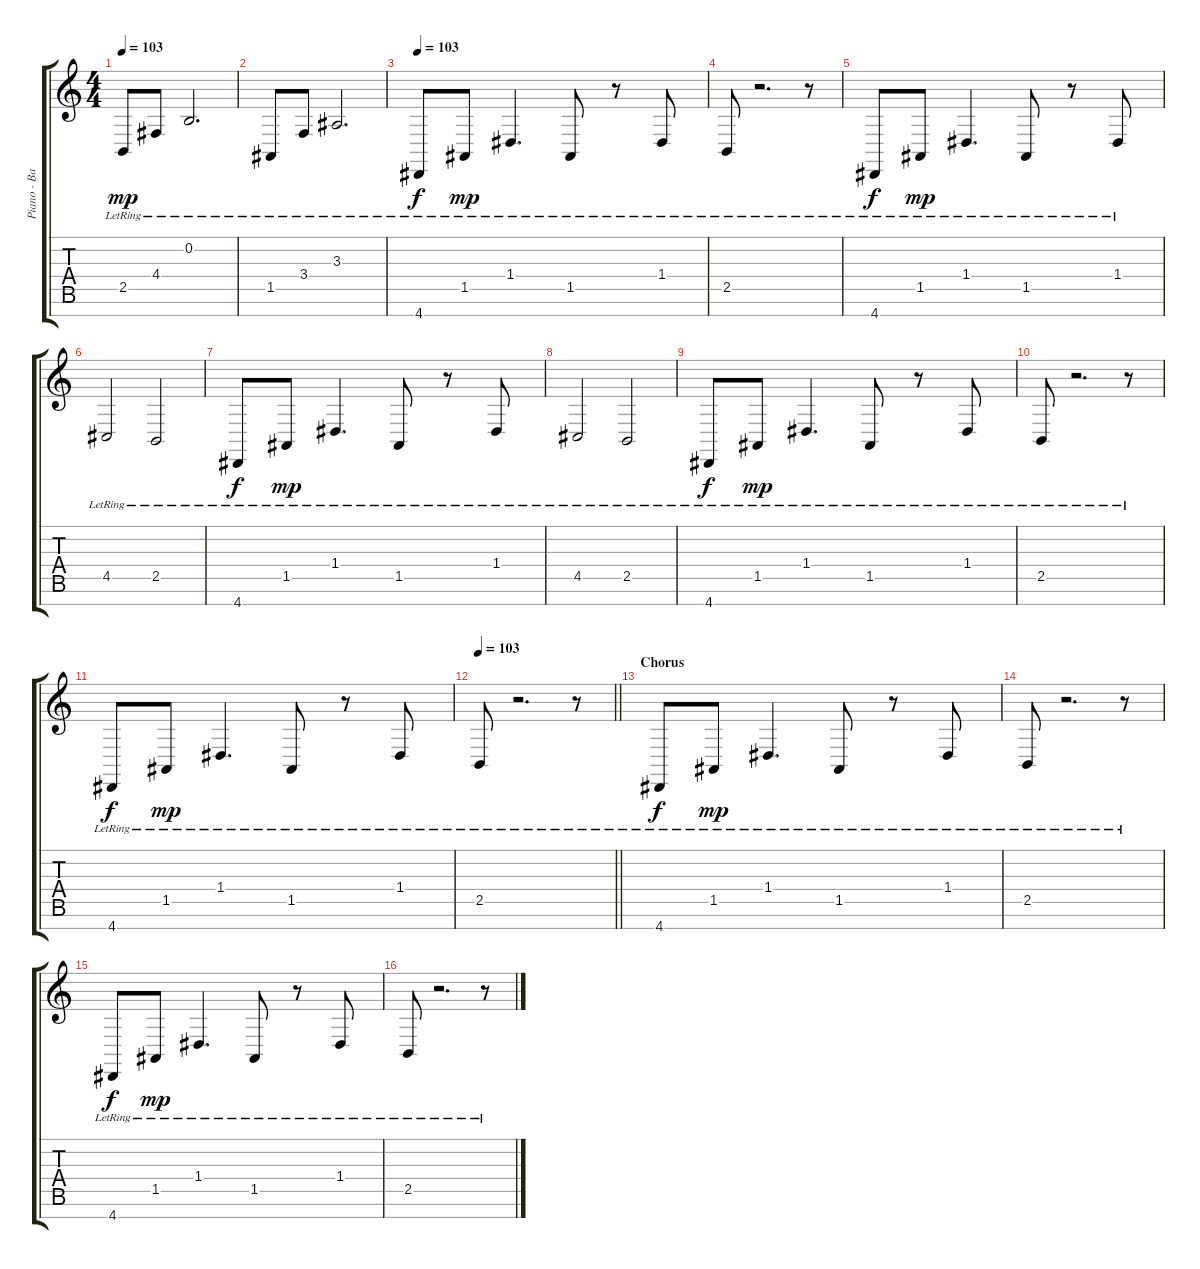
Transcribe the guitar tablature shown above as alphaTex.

\track ("Piano - Bass" "Piano - Ba") {instrument acousticgrandpiano}
\staff {score tabs}
\tuning (E4 B3 G3 D3 A2 E2 B1) {hide}
\ts (4 4)
\tempo 103
\clef g2
\ks c
2.5{lr}.8{dy mp} 4.4{lr}.8 0.2{lr}.2{d} |
1.5{lr}.8 3.4{lr}.8 3.3{lr}.2{d} |
\tempo 103
4.7{lr}.8{dy f} 1.5{lr}.8{dy mp} 1.4{lr}.4{d} 1.5{lr}.8 r.8 1.4{lr}.8 |
2.5{lr}.8 r.2{d} r.8 |
4.7{lr}.8{dy f} 1.5{lr}.8{dy mp} 1.4{lr}.4{d} 1.5{lr}.8 r.8 1.4{lr}.8 |
4.5{lr}.2 2.5{lr}.2 |
4.7{lr}.8{dy f} 1.5{lr}.8{dy mp} 1.4{lr}.4{d} 1.5{lr}.8 r.8 1.4{lr}.8 |
4.5{lr}.2 2.5{lr}.2 |
4.7{lr}.8{dy f} 1.5{lr}.8{dy mp} 1.4{lr}.4{d} 1.5{lr}.8 r.8 1.4{lr}.8 |
2.5{lr}.8 r.2{d} r.8 |
4.7{lr}.8{dy f} 1.5{lr}.8{dy mp} 1.4{lr}.4{d} 1.5{lr}.8 r.8 1.4{lr}.8 |
\tempo 103
\barLineRight lightlight
2.5{lr}.8 r.2{d} r.8 |
\section ("" "Chorus")
4.7{lr}.8{dy f} 1.5{lr}.8{dy mp} 1.4{lr}.4{d} 1.5{lr}.8 r.8 1.4{lr}.8 |
2.5{lr}.8 r.2{d} r.8 |
4.7{lr}.8{dy f} 1.5{lr}.8{dy mp} 1.4{lr}.4{d} 1.5{lr}.8 r.8 1.4{lr}.8 |
2.5{lr}.8 r.2{d} r.8
